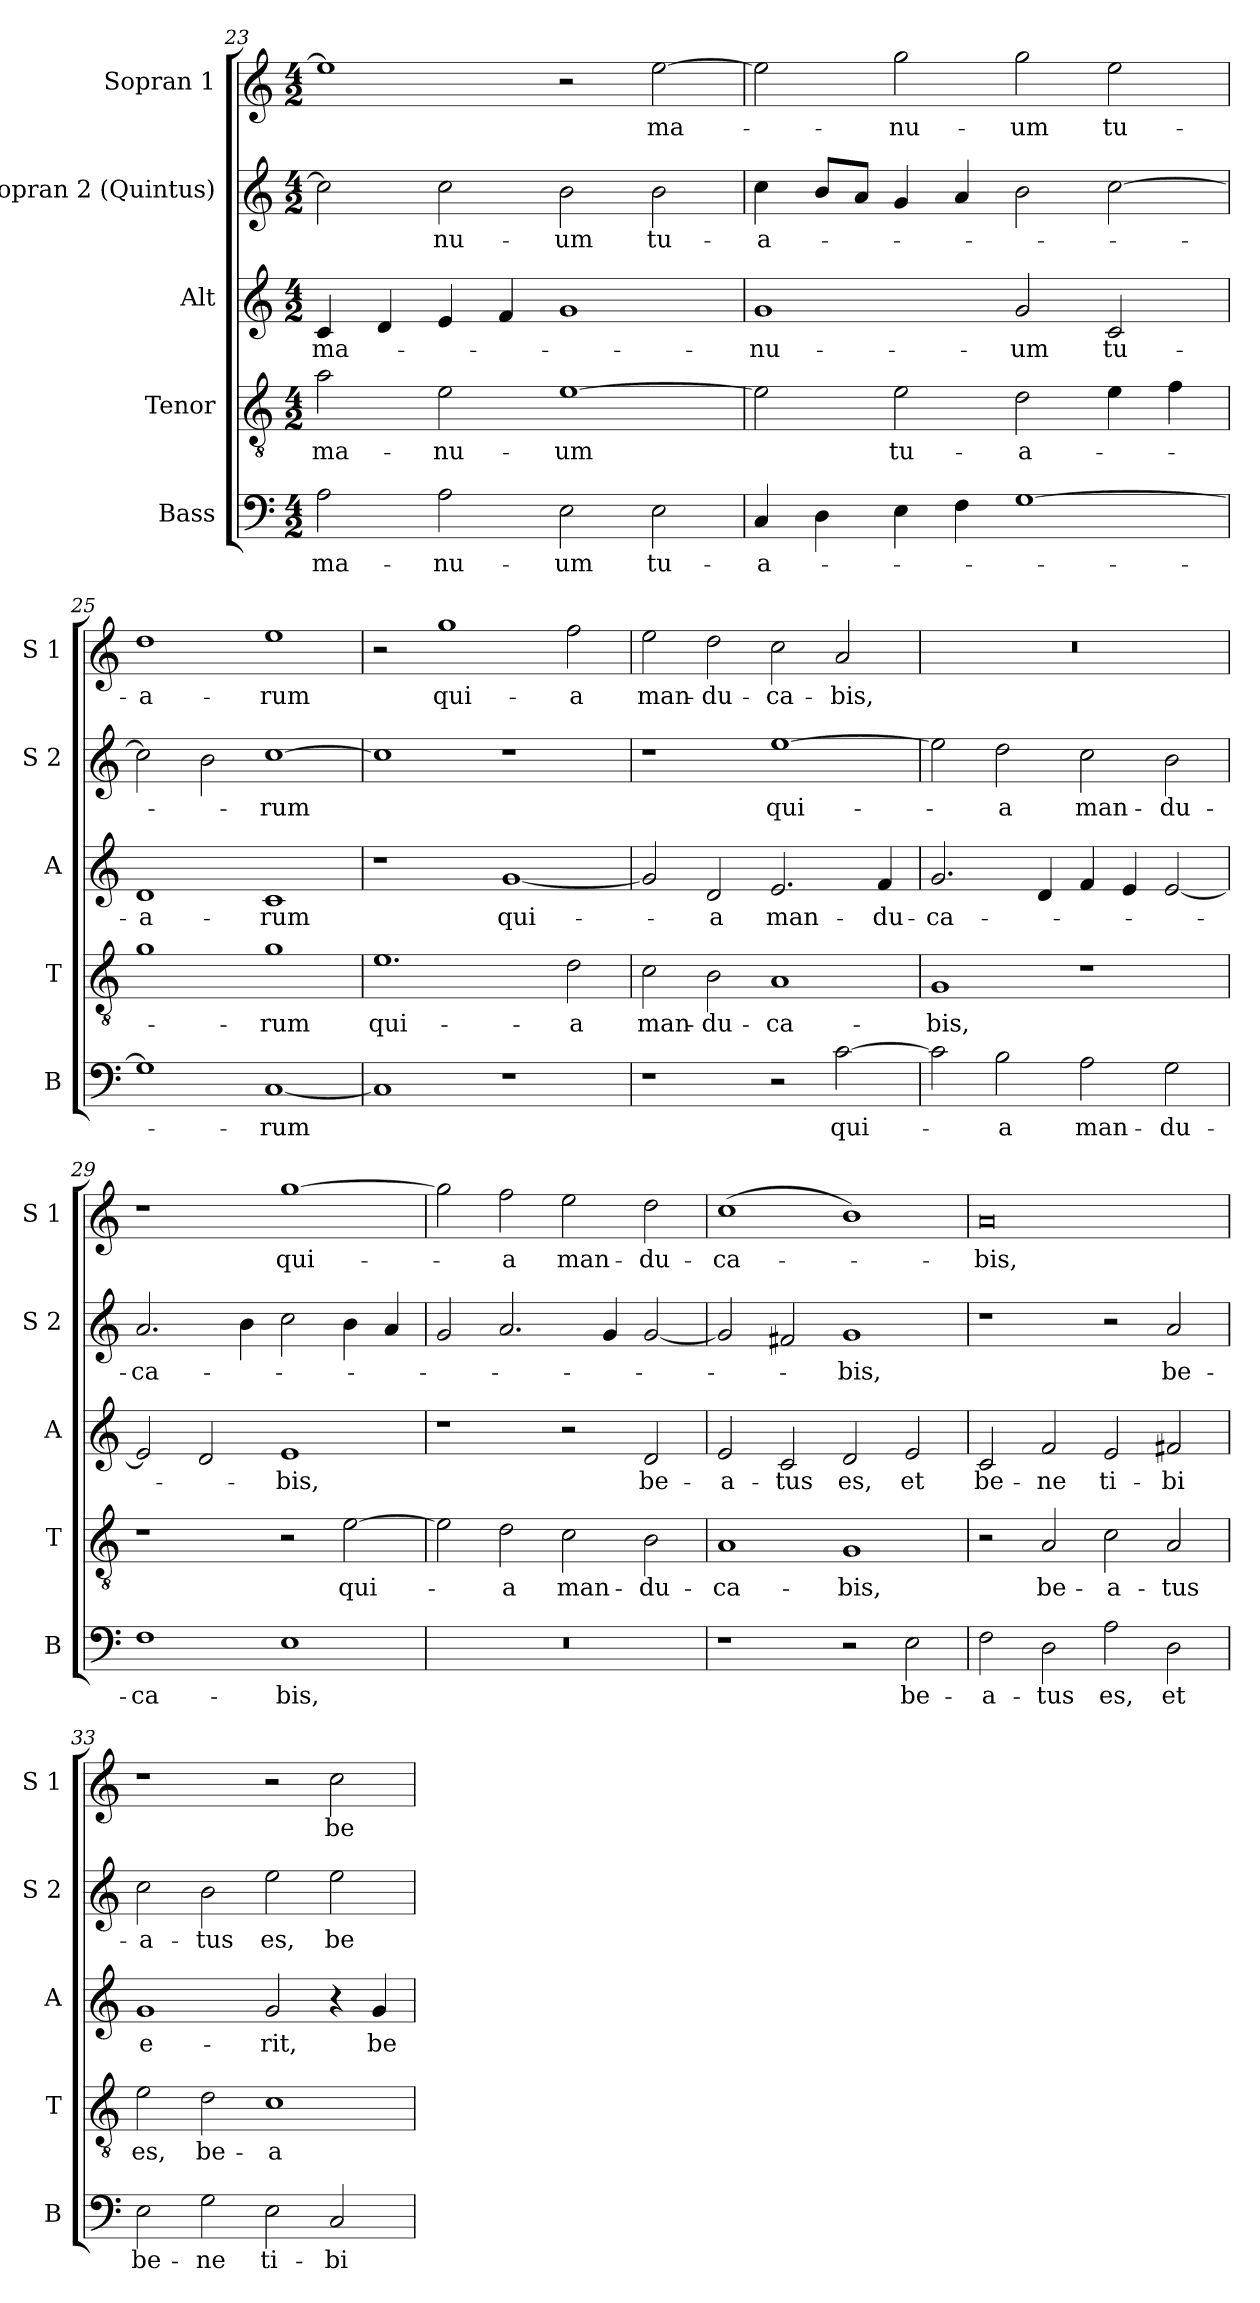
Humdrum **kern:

**kern	**text	**kern	**text	**kern	**text	**kern	**text	**kern	**text
*part5	*part5	*part4	*part4	*part3	*part3	*part2	*part2	*part1	*part1
*staff5	*staff5	*staff4	*staff4	*staff3	*staff3	*staff2	*staff2	*staff1	*staff1
*I"Bass	*	*I"Tenor	*	*I"Alt	*	*I"Sopran 2 (Quintus)	*	*I"Sopran 1	*
*I'B	*	*I'T	*	*I'A	*	*I'S 2	*	*I'S 1	*
*clefF4	*	*clefGv2	*	*clefG2	*	*clefG2	*	*clefG2	*
*k[]	*	*k[]	*	*k[]	*	*k[]	*	*k[]	*
*M4/2	*	*M4/2	*	*M4/2	*	*M4/2	*	*M4/2	*
=23	=23	=23	=23	=23	=23	=23	=23	=23	=23
2A\	ma-	2a\	ma-	4c/	ma-	2cc\]	.	1ee]	.
.	.	.	.	4d/	.	.	.	.	.
2A\	-nu-	2e\	-nu-	4e/	.	2cc\	-nu-	.	.
.	.	.	.	4f/	.	.	.	.	.
2E\	-um	[1e	-um	1g	.	2b\	-um	2r	.
2E\	tu-	.	.	.	.	2b\	tu-	[2ee\	ma-
=24	=24	=24	=24	=24	=24	=24	=24	=24	=24
4C/	-a-	2e\]	.	1g	-nu-	4cc\	-a-	2ee\]	.
4D\	.	.	.	.	.	8b/L	.	.	.
.	.	.	.	.	.	8a/J	.	.	.
4E\	.	2e\	tu-	.	.	4g/	.	2gg\	-nu-
4F\	.	.	.	.	.	4a/	.	.	.
[1G	.	2d\	-a-	2g/	-um	2b\	.	2gg\	-um
.	.	4e\	.	2c/	tu-	[2cc\	.	2ee\	tu-
.	.	4f\	.	.	.	.	.	.	.
=25	=25	=25	=25	=25	=25	=25	=25	=25	=25
1G]	.	1g	.	1d	-a-	2cc\]	.	1dd	-a-
.	.	.	.	.	.	2b\	.	.	.
[1C	-rum	1g	-rum	1c	-rum	[1cc	-rum	1ee	-rum
!!LO:LB:g=z
=26	=26	=26	=26	=26	=26	=26	=26	=26	=26
1C]	.	1.e	qui-	1r	.	1cc]	.	2r	.
.	.	.	.	.	.	.	.	1gg	qui-
1r	.	.	.	[1g	qui-	1r	.	.	.
.	.	2d\	-a	.	.	.	.	2ff\	-a
=27	=27	=27	=27	=27	=27	=27	=27	=27	=27
1r	.	2c\	man-	2g/]	.	1r	.	2ee\	man-
.	.	2B\	-du-	2d/	-a	.	.	2dd\	-du-
2r	.	1A	-ca-	2.e/	man-	[1ee	qui-	2cc\	-ca-
[2c\	qui-	.	.	.	.	.	.	2a/	-bis,
.	.	.	.	4f/	-du-	.	.	.	.
=28	=28	=28	=28	=28	=28	=28	=28	=28	=28
2c\]	.	1G	-bis,	2.g/	-ca-	2ee\]	.	0r	.
2B\	-a	.	.	.	.	2dd\	-a	.	.
.	.	.	.	4d/	.	.	.	.	.
2A\	man-	1r	.	4f/	.	2cc\	man-	.	.
.	.	.	.	4e/	.	.	.	.	.
2G\	-du-	.	.	[2e/	.	2b\	-du-	.	.
=29	=29	=29	=29	=29	=29	=29	=29	=29	=29
1F	-ca-	1r	.	2e/]	.	2.a/	-ca-	1r	.
.	.	.	.	2d/	.	.	.	.	.
.	.	.	.	.	.	4b\	.	.	.
1E	-bis,	2r	.	1e	-bis,	2cc\	.	[1gg	qui-
.	.	[2e\	qui-	.	.	4b\	.	.	.
.	.	.	.	.	.	4a/	.	.	.
=30	=30	=30	=30	=30	=30	=30	=30	=30	=30
0r	.	2e\]	.	1r	.	2g/	.	2gg\]	.
.	.	2d\	-a	.	.	2.a/	.	2ff\	-a
.	.	2c\	man-	2r	.	.	.	2ee\	man-
.	.	.	.	.	.	4g/	.	.	.
.	.	2B\	-du-	2d/	be-	[2g/	.	2dd\	-du-
!!LO:PB:g=z
=31	=31	=31	=31	=31	=31	=31	=31	=31	=31
1r	.	1A	-ca-	2e/	-a-	2g/]	.	(1cc	-ca-
.	.	.	.	2c/	-tus	2f#X/	.	.	.
2r	.	1G	-bis,	2d/	es,	1g	-bis,	1b)	.
2E\	be-	.	.	2e/	et	.	.	.	.
=32	=32	=32	=32	=32	=32	=32	=32	=32	=32
2F\	-a-	2r	.	2c/	be-	1r	.	0a	-bis,
2D\	-tus	2A/	be-	2f/	-ne	.	.	.	.
2A\	es,	2c\	-a-	2e/	ti-	2r	.	.	.
2D\	et	2A/	-tus	2f#X/	-bi	2a/	be-	.	.
=33	=33	=33	=33	=33	=33	=33	=33	=33	=33
2E\	be-	2e\	es,	1g	e-	2cc\	-a-	1r	.
2G\	-ne	2d\	be-	.	.	2b\	-tus	.	.
2E\	ti-	1c	-a-	2g/	-rit,	2ee\	es,	2r	.
2C/	-bi	.	.	4r	.	2ee\	be-	2cc\	be-
.	.	.	.	4g/	be-	.	.	.	.
=	=	=	=	=	=	=	=	=	=
*-	*-	*-	*-	*-	*-	*-	*-	*-	*-
